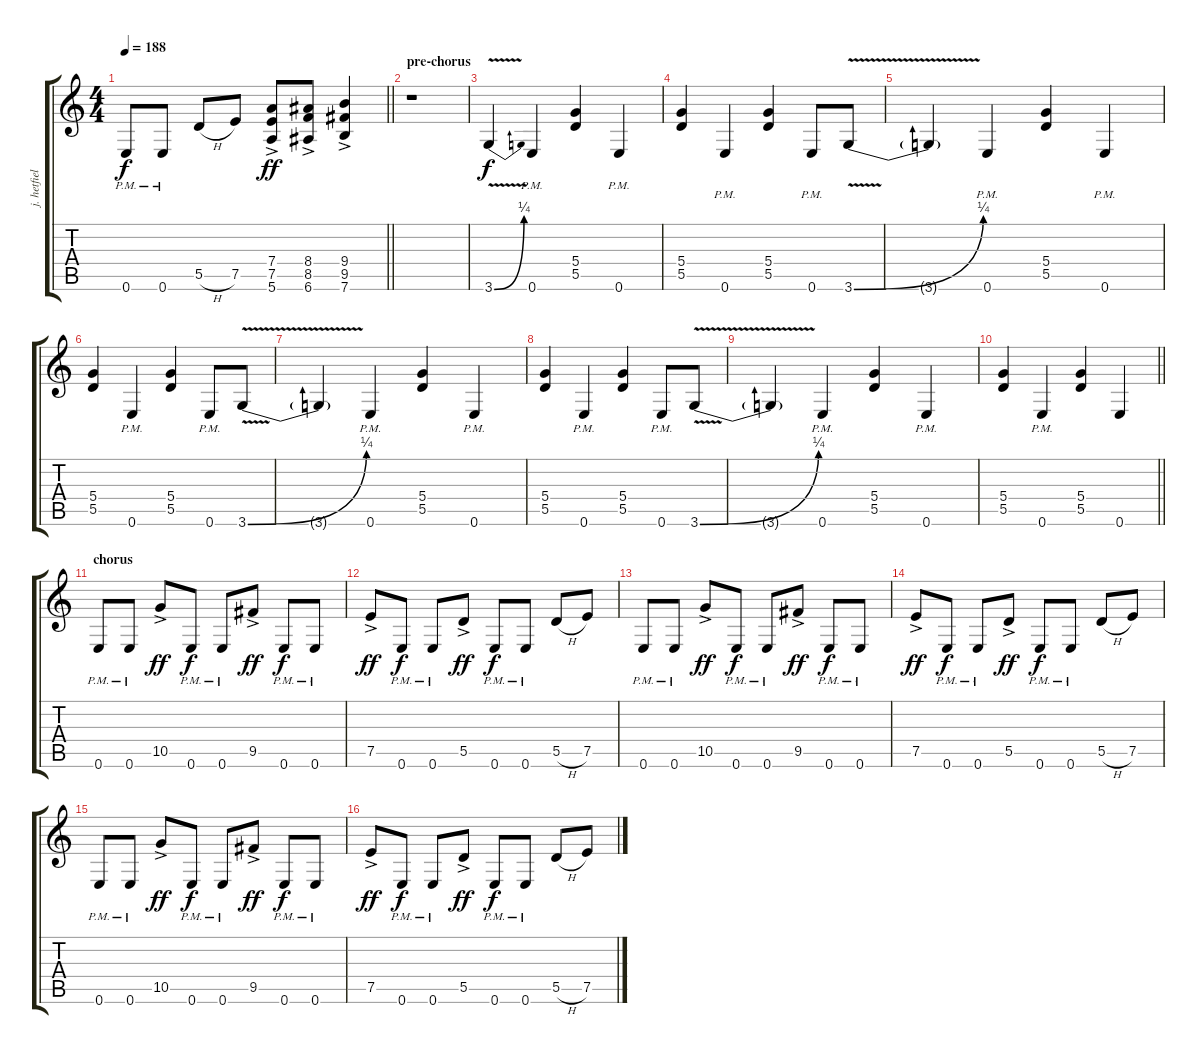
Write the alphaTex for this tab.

\track ("j. hetfield - rhythm guitar" "j. hetfiel") {instrument distortionguitar}
\staff {score tabs}
\tuning (E4 B3 G3 D3 A2 E2) {hide}
\ts (4 4)
\tempo 188
\clef g2
\barLineRight lightlight
\ks c
0.6{pm}.8{dy f} 0.6{pm}.8 5.5{h}.8 7.5.8 (7.4{ac} 7.5{ac} 5.6{ac}).8{dy ff} (8.4{ac} 8.5{ac} 6.6{ac}).8 (9.4{ac} 9.5{ac} 7.6{ac}).4 |
\section ("" "pre-chorus")
r.1 |
3.6{be (bend 0 0 60 1) v}.4{dy f} 0.6{pm}.4 (5.4 5.5).4 0.6{pm}.4 |
(5.4 5.5).4 0.6{pm}.4 (5.4 5.5).4 0.6{pm}.8 3.6{be (bend 0 0 60 1) v}.8 |
3.6{t}.4 0.6{pm}.4 (5.4 5.5).4 0.6{pm}.4 |
(5.4 5.5).4 0.6{pm}.4 (5.4 5.5).4 0.6{pm}.8 3.6{be (bend 0 0 60 1) v}.8 |
3.6{t}.4 0.6{pm}.4 (5.4 5.5).4 0.6{pm}.4 |
(5.4 5.5).4 0.6{pm}.4 (5.4 5.5).4 0.6{pm}.8 3.6{be (bend 0 0 60 1) v}.8 |
3.6{t}.4 0.6{pm}.4 (5.4 5.5).4 0.6{pm}.4 |
\barLineRight lightlight
(5.4 5.5).4 0.6{pm}.4 (5.4 5.5).4 0.6.4 |
\section ("" "chorus")
0.6{pm}.8 0.6{pm}.8 10.5{ac}.8{dy ff} 0.6{pm}.8{dy f} 0.6{pm}.8 9.5{ac}.8{dy ff} 0.6{pm}.8{dy f} 0.6{pm}.8 |
7.5{ac}.8{dy ff} 0.6{pm}.8{dy f} 0.6{pm}.8 5.5{ac}.8{dy ff} 0.6{pm}.8{dy f} 0.6{pm}.8 5.5{h}.8 7.5.8 |
0.6{pm}.8 0.6{pm}.8 10.5{ac}.8{dy ff} 0.6{pm}.8{dy f} 0.6{pm}.8 9.5{ac}.8{dy ff} 0.6{pm}.8{dy f} 0.6{pm}.8 |
7.5{ac}.8{dy ff} 0.6{pm}.8{dy f} 0.6{pm}.8 5.5{ac}.8{dy ff} 0.6{pm}.8{dy f} 0.6{pm}.8 5.5{h}.8 7.5.8 |
0.6{pm}.8 0.6{pm}.8 10.5{ac}.8{dy ff} 0.6{pm}.8{dy f} 0.6{pm}.8 9.5{ac}.8{dy ff} 0.6{pm}.8{dy f} 0.6{pm}.8 |
7.5{ac}.8{dy ff} 0.6{pm}.8{dy f} 0.6{pm}.8 5.5{ac}.8{dy ff} 0.6{pm}.8{dy f} 0.6{pm}.8 5.5{h}.8 7.5.8
